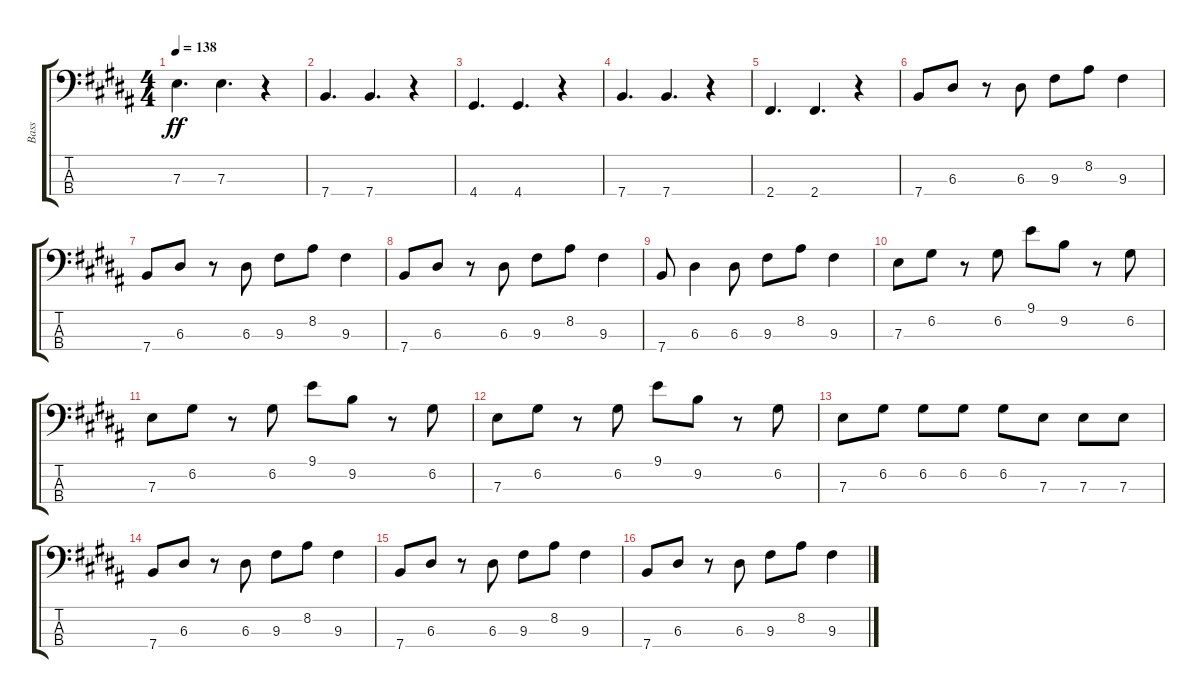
\track ("Bass" "Bass") {instrument electricbassfinger}
\staff {score tabs}
\tuning (G2 D2 A1 E1) {hide}
\ts (4 4)
\tempo 138
\clef f4
\ks g#minor
7.3.4{d dy ff} 7.3.4{d} r.4 |
\ks b
7.4.4{d} 7.4.4{d} r.4 |
\ks g#minor
4.4.4{d} 4.4.4{d} r.4 |
7.4.4{d} 7.4.4{d} r.4 |
2.4.4{d} 2.4.4{d} r.4 |
\ks b
7.4.8 6.3.8 r.8 6.3.8 9.3.8 8.2.8 9.3.4 |
\ks g#minor
7.4.8 6.3.8 r.8 6.3.8 9.3.8 8.2.8 9.3.4 |
\ks b
7.4.8 6.3.8 r.8 6.3.8 9.3.8 8.2.8 9.3.4 |
\ks g#minor
7.4.8 6.3.4 6.3.8 9.3.8 8.2.8 9.3.4 |
\ks b
7.3.8 6.2.8 r.8 6.2.8 9.1.8 9.2.8 r.8 6.2.8 |
\ks g#minor
7.3.8 6.2.8 r.8 6.2.8 9.1.8 9.2.8 r.8 6.2.8 |
\ks b
7.3.8 6.2.8 r.8 6.2.8 9.1.8 9.2.8 r.8 6.2.8 |
\ks g#minor
7.3.8 6.2.8 6.2.8 6.2.8 6.2.8 7.3.8 7.3.8 7.3.8 |
\ks b
7.4.8 6.3.8 r.8 6.3.8 9.3.8 8.2.8 9.3.4 |
\ks g#minor
7.4.8 6.3.8 r.8 6.3.8 9.3.8 8.2.8 9.3.4 |
\ks b
7.4.8 6.3.8 r.8 6.3.8 9.3.8 8.2.8 9.3.4
